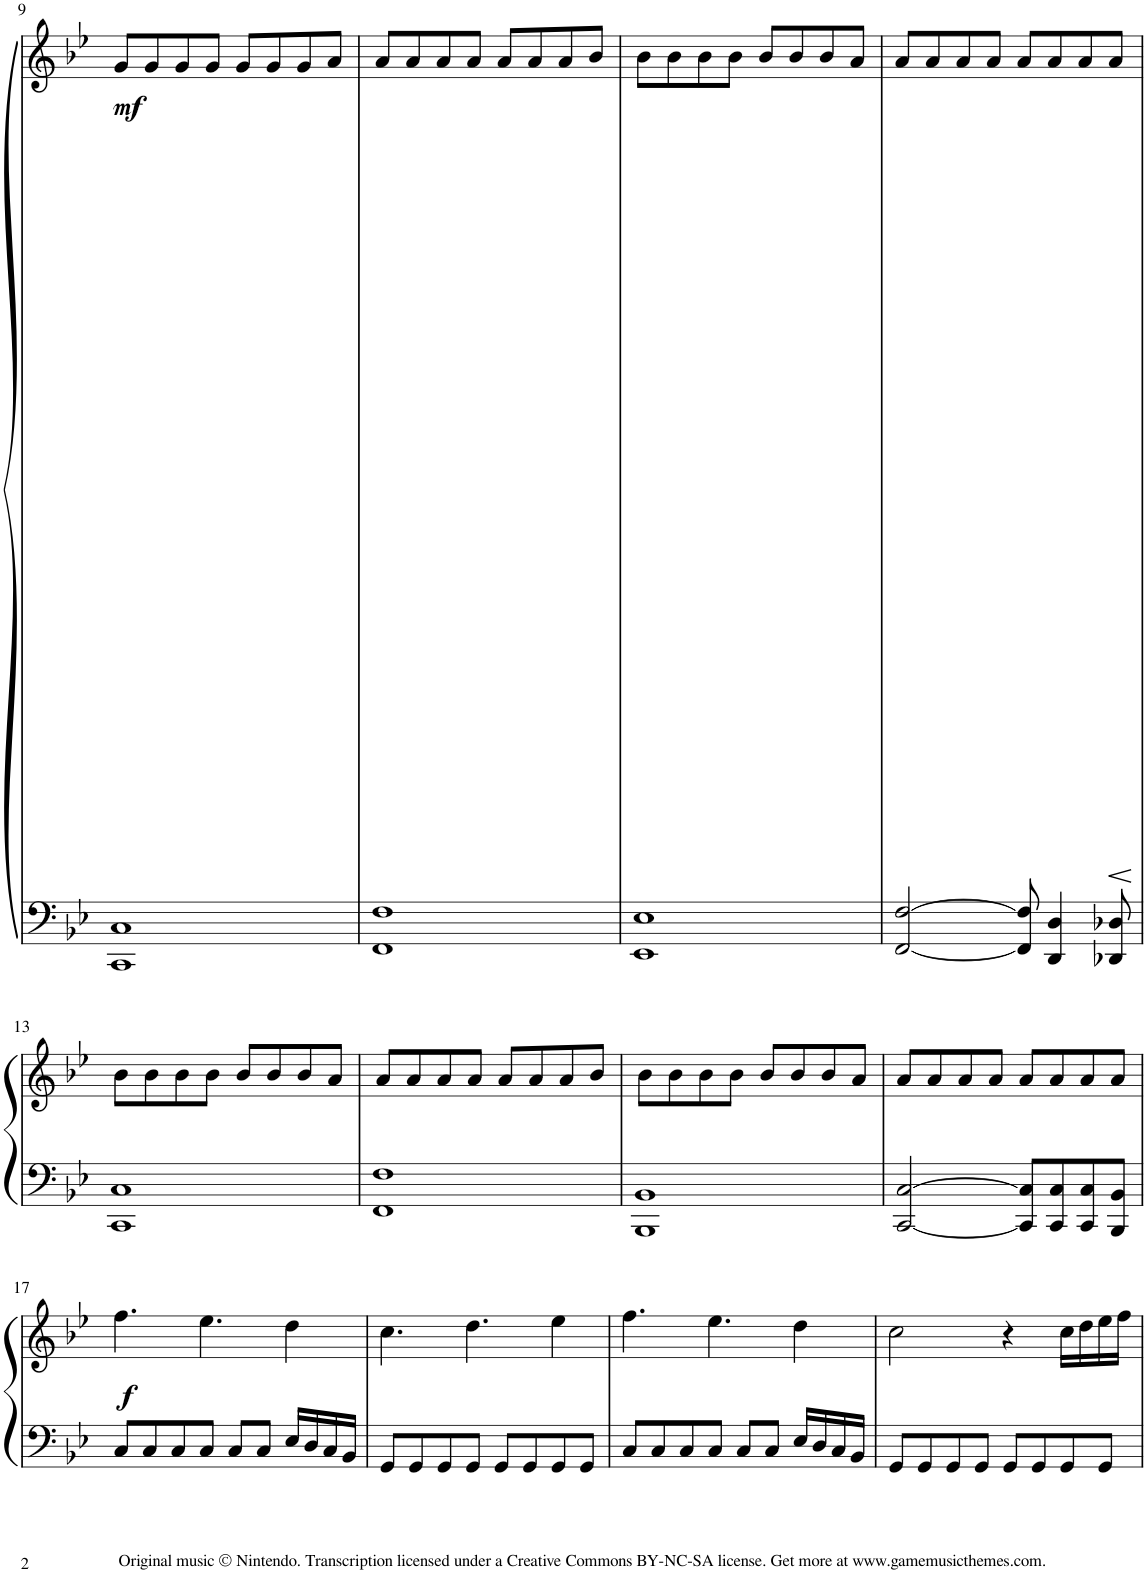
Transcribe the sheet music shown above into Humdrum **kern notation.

**kern	**kern	**dynam
*part1	*part1	*part1
*staff2	*staff1	*staff1/2
*I"Piano	*	*
*I'Pno	*	*
!!LO:PB:g=z
*clefF4	*clefG2	*
*k[b-e-]	*k[b-e-]	*
*M4/4	*M4/4	*
*met(c)	*met(c)	*
=9	=9	=9
!	!	!LO:DY:b
1CC 1C	8g/L	mf
.	8g/	.
.	8g/	.
.	8g/J	.
.	8g/L	.
.	8g/	.
.	8g/	.
.	8a/J	.
=10	=10	=10
1FF 1F	8a/L	.
.	8a/	.
.	8a/	.
.	8a/J	.
.	8a/L	.
.	8a/	.
.	8a/	.
.	8b-/J	.
=11	=11	=11
1EE- 1E-	8b-\L	.
.	8b-\	.
.	8b-\	.
.	8b-\J	.
.	8b-/L	.
.	8b-/	.
.	8b-/	.
.	8a/J	.
=12	=12	=12
[2FF/ [2F/	8a/L	.
.	8a/	.
.	8a/	.
.	8a/J	.
8FF/] 8F/]	8a/L	.
4DD/ 4D/	8a/	.
.	8a/	.
!	!	!LO:HP:b
8DD-X/ 8D-X/	8a/J	<
.	.	[
!!LO:LB:g=z
=13	=13	=13
1CC 1C	8b-\L	.
.	8b-\	.
.	8b-\	.
.	8b-\J	.
.	8b-/L	.
.	8b-/	.
.	8b-/	.
.	8a/J	.
=14	=14	=14
1FF 1F	8a/L	.
.	8a/	.
.	8a/	.
.	8a/J	.
.	8a/L	.
.	8a/	.
.	8a/	.
.	8b-/J	.
=15	=15	=15
1BBB- 1BB-	8b-\L	.
.	8b-\	.
.	8b-\	.
.	8b-\J	.
.	8b-/L	.
.	8b-/	.
.	8b-/	.
.	8a/J	.
=16	=16	=16
[2CC/ [2C/	8a/L	.
.	8a/	.
.	8a/	.
.	8a/J	.
8CC/] 8C/]L	8a/L	.
8CC/ 8C/	8a/	.
8CC/ 8C/	8a/	.
8BBB-/ 8BB-/J	8a/J	.
!!LO:LB:g=z
=17	=17	=17
!	!	!LO:DY:b
8C/L	4.ff\	f
8C/	.	.
8C/	.	.
8C/J	4.ee-\	.
8C/L	.	.
8C/J	.	.
16E-/LL	4dd\	.
16D/	.	.
16C/	.	.
16BB-/JJ	.	.
=18	=18	=18
8GG/L	4.cc\	.
8GG/	.	.
8GG/	.	.
8GG/J	4.dd\	.
8GG/L	.	.
8GG/	.	.
8GG/	4ee-\	.
8GG/J	.	.
=19	=19	=19
8C/L	4.ff\	.
8C/	.	.
8C/	.	.
8C/J	4.ee-\	.
8C/L	.	.
8C/J	.	.
16E-/LL	4dd\	.
16D/	.	.
16C/	.	.
16BB-/JJ	.	.
=20	=20	=20
8GG/L	2cc\	.
8GG/	.	.
8GG/	.	.
8GG/J	.	.
8GG/L	4r	.
8GG/	.	.
8GG/	16cc\LL	.
.	16dd\	.
8GG/J	16ee-\	.
.	16ff\JJ	.
=	=	=
*-	*-	*-
